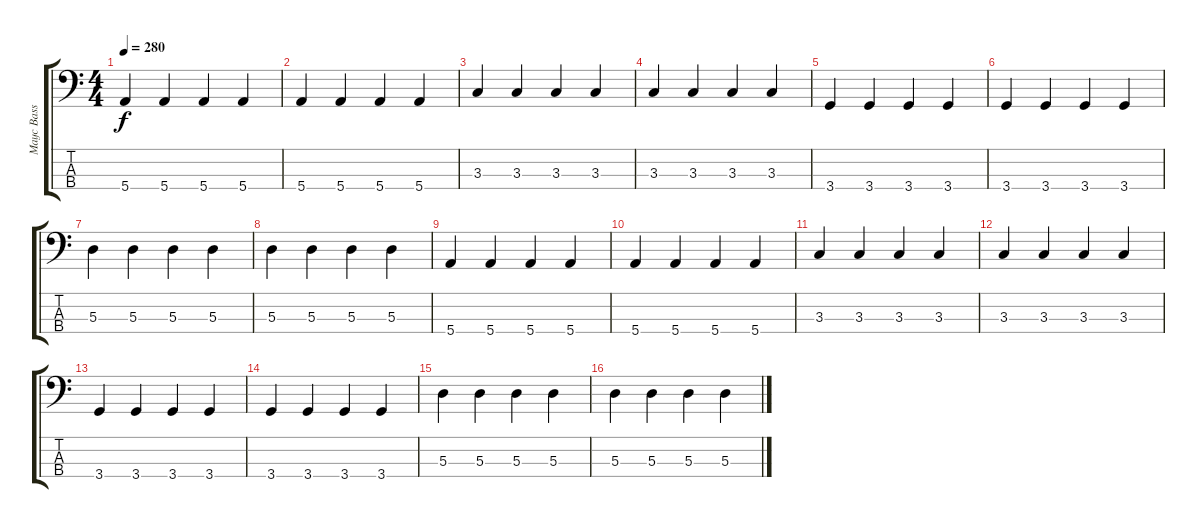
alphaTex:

\track ("Маус Bass" "Маус Bass") {instrument electricbassfinger}
\staff {score tabs}
\tuning (G2 D2 A1 E1) {hide}
\ts (4 4)
\tempo 280
\clef f4
\ks c
5.4.4{dy f} 5.4.4 5.4.4 5.4.4 |
5.4.4 5.4.4 5.4.4 5.4.4 |
3.3.4 3.3.4 3.3.4 3.3.4 |
3.3.4 3.3.4 3.3.4 3.3.4 |
3.4.4 3.4.4 3.4.4 3.4.4 |
3.4.4 3.4.4 3.4.4 3.4.4 |
5.3.4 5.3.4 5.3.4 5.3.4 |
5.3.4 5.3.4 5.3.4 5.3.4 |
5.4.4 5.4.4 5.4.4 5.4.4 |
5.4.4 5.4.4 5.4.4 5.4.4 |
3.3.4 3.3.4 3.3.4 3.3.4 |
3.3.4 3.3.4 3.3.4 3.3.4 |
3.4.4 3.4.4 3.4.4 3.4.4 |
3.4.4 3.4.4 3.4.4 3.4.4 |
5.3.4 5.3.4 5.3.4 5.3.4 |
5.3.4 5.3.4 5.3.4 5.3.4
